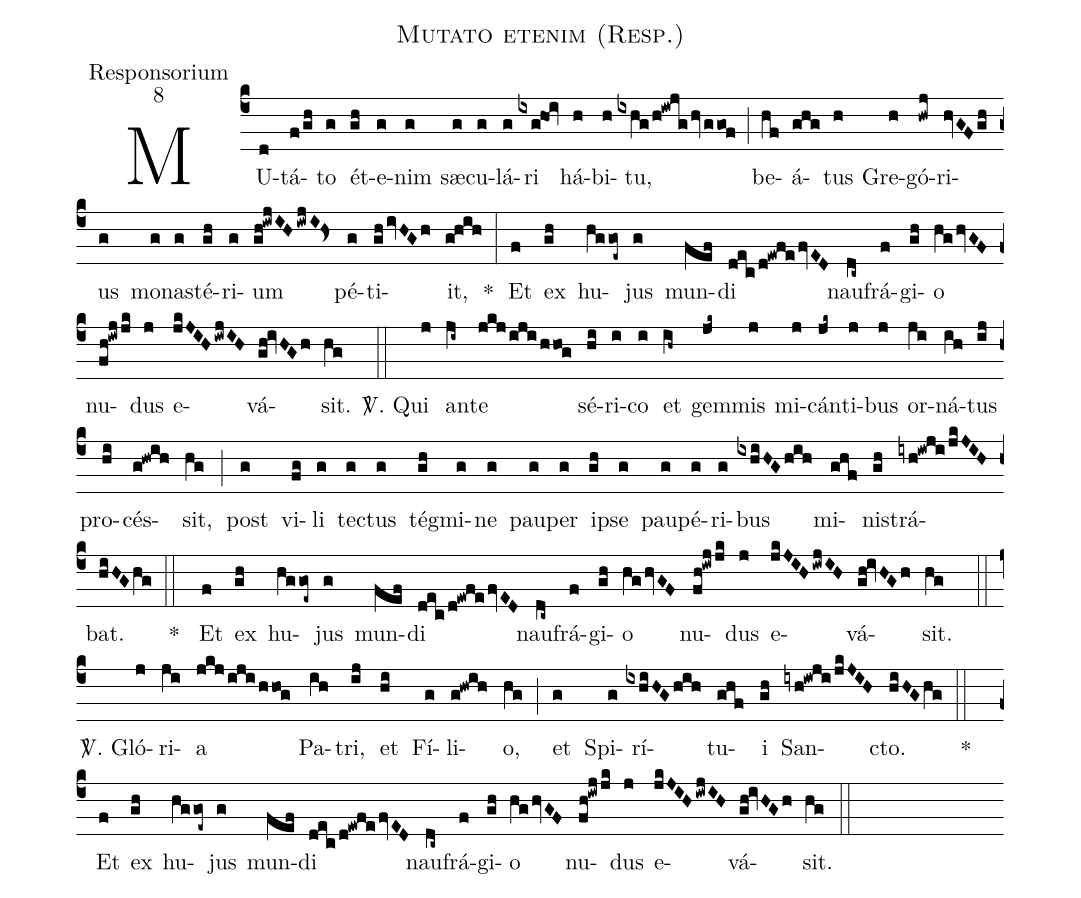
name:Mutato etenim (Resp.);
office-part:Responsorium;
mode:8;
%%
(c4)MU(d)tá(f/gh)to(g) ét(gh)e(g)nim(g) sæ(g)cu(g)lá(g)ri(ixg!hoi) há(h)bi(h)tu,(ixhg/h!iwjg/hv/ggof) (;)  be(hf)á(ghg)tus(h) Gre(h)gó(hwj)ri(hvGFgh)us(g) mo(g)nas(g)té(gh)ri(g)um(gh!iwjIH/iwjI!Hs>) pé(g)ti(gh/ivHGh)it,(g!hih) *(:) Et(f) ex(gh) hu(hggoe~)jus(g) mun(fef)di(dec/d!ewfe/fvED) nau(dc~)frá(f)gi(gh)o(hg/hvGF) nu(fh!iwjjk)dus(j) e(jkJIH/iwjIH)vá(gh!ivHGh)sit.(hg) (::)

<sp>V/</sp>. Qui(j) an(ji~)te(jkj/iji/hhog) sé(hi)ri(i)co(i) et(ih~) gem(jk~)mis(j) mi(j)cán(jk~)ti(j)bus(j) or(ji)ná(ih)tus(ij) pro(hi)cés(g!hwih)sit,(hg) (;) post(g) vi(fg)li(g) tec(g)tus(g) tég(gh)mi(g)ne(g) pau(g)per(g) ip(gh)se(g) pau(g)pé(g)ri(g)bus(ixhiHG/hih) mi(ghf)nis(gh)trá(iyh!iwji/jkJIH)bat.(hiHGhg) (::)
*() Et(f) ex(gh) hu(hggoe~)jus(g) mun(fef)di(dec/d!ewfe/fvED) nau(dc~)frá(f)gi(gh)o(hg/hvGF) nu(fh!iwjjk)dus(j) e(jkJIH/iwjIH)vá(gh!ivHGh)sit.(hg) (::)

<sp>V/</sp>. Gló(j)ri(ji)a(jkj/iji/hhog) Pa(ih)tri,(ij) et(hi) Fí(g)li(g!hwih)o,(hg) (;) et(g) Spi(g)rí(ixhiHG/hih)tu(ghf)i(gh) San(iyh!iwji/jkJIH)cto.(hiHGhg) (::)
*() Et(f) ex(gh) hu(hggoe~)jus(g) mun(fef)di(dec/d!ewfe/fvED) nau(dc~)frá(f)gi(gh)o(hg/hvGF) nu(fh!iwjjk)dus(j) e(jkJIH/iwjIH)vá(gh!ivHGh)sit.(hg) (::)
